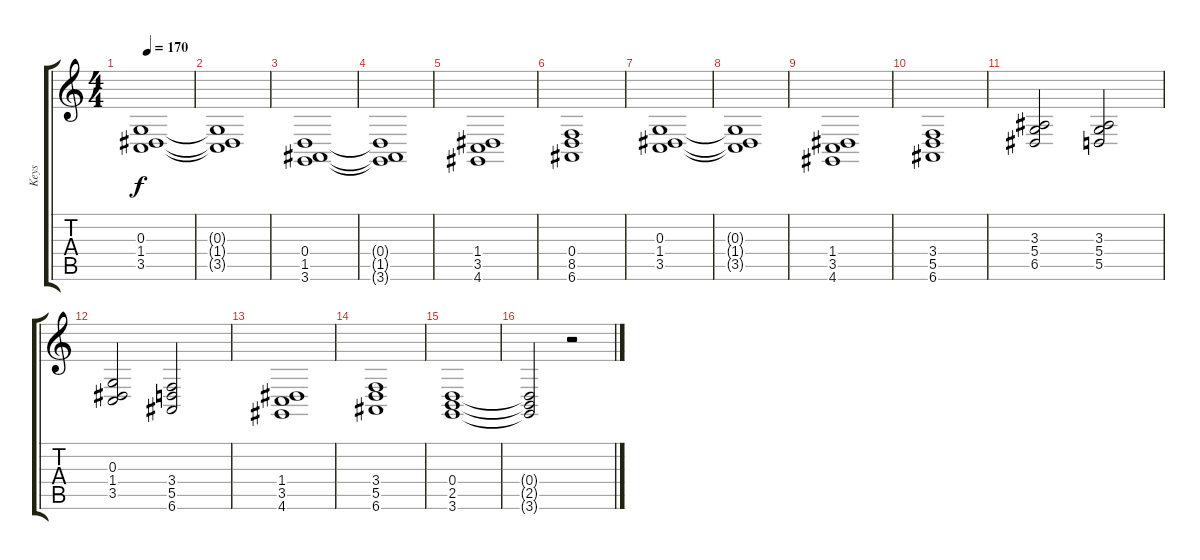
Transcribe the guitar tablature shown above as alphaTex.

\track ("Keys" "Keys") {instrument lead2sawtooth}
\staff {score tabs}
\tuning (E4 B3 G3 D3 A2 E2) {hide}
\ts (4 4)
\tempo 170
\clef g2
\ks c
(0.3 1.4 3.5).1{dy f} |
(0.3{t} 1.4{t} 3.5{t}).1 |
(0.4 1.5 3.6).1 |
(0.4{t} 1.5{t} 3.6{t}).1 |
(1.4 3.5 4.6).1 |
(0.4 8.5 6.6).1 |
(0.3 1.4 3.5).1 |
(0.3{t} 1.4{t} 3.5{t}).1 |
(1.4 3.5 4.6).1 |
(3.4 5.5 6.6).1 |
(3.3 5.4 6.5).2 (3.3 5.4 5.5).2 |
(0.3 1.4 3.5).2 (3.4 5.5 6.6).2 |
(1.4 3.5 4.6).1 |
(3.4 5.5 6.6).1 |
(0.4 2.5 3.6).1 |
(0.4{t} 2.5{t} 3.6{t}).2 r.2
